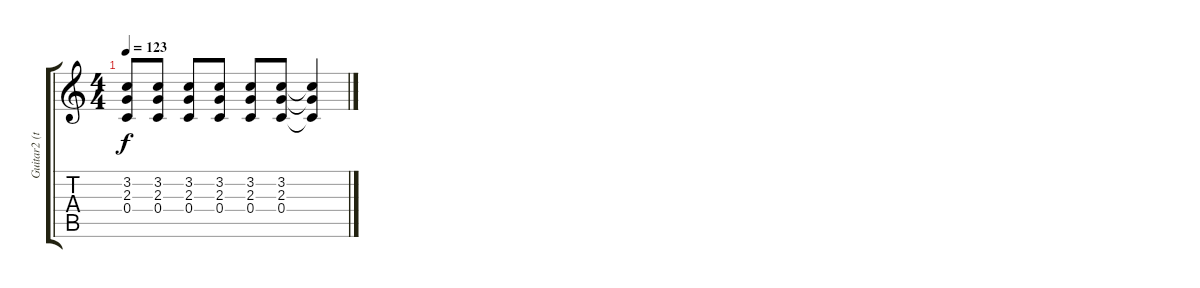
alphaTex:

\track ("Guitar2 (tomi)" "Guitar2 (t") {instrument acousticguitarnylon}
\staff {score tabs}
\tuning (D4 A3 F3 C3 G2 D2) {hide}
\ts (4 4)
\tempo 123
\clef g2
\ks c
(3.2 2.3 0.4).8{dy f} (3.2 2.3 0.4).8 (3.2 2.3 0.4).8 (3.2 2.3 0.4).8 (3.2 2.3 0.4).8 (3.2 2.3 0.4).8 (3.2{t} 2.3{t} 0.4{t}).4
